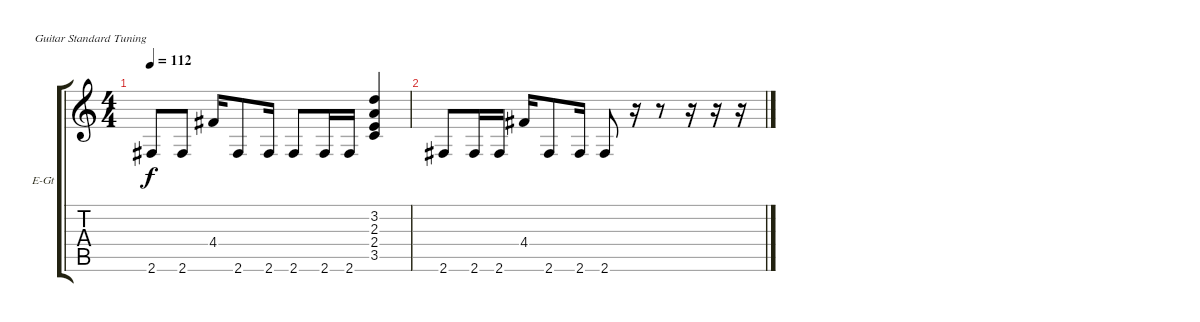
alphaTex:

\bracketExtendMode groupsimilarinstruments
\firstSystemTrackNameOrientation horizontal
\otherSystemsTrackNameOrientation horizontal
\track ("Guitar" "E-Gt") {instrument overdrivenguitar}
\staff {score tabs}
\tuning (E4 B3 G3 D3 A2 E2)
\ts (4 4)
\tempo 112
\clef g2
\ks c
2.6.8{dy f} 2.6.8 4.4.16 2.6.8 2.6.16 2.6.8 2.6.16 2.6.16 (3.2 2.3 2.4 3.5).4 |
2.6.8 2.6.16 2.6.16 4.4.16 2.6.8 2.6.16 2.6.8 r.16 r.8 r.16 r.16 r.16
